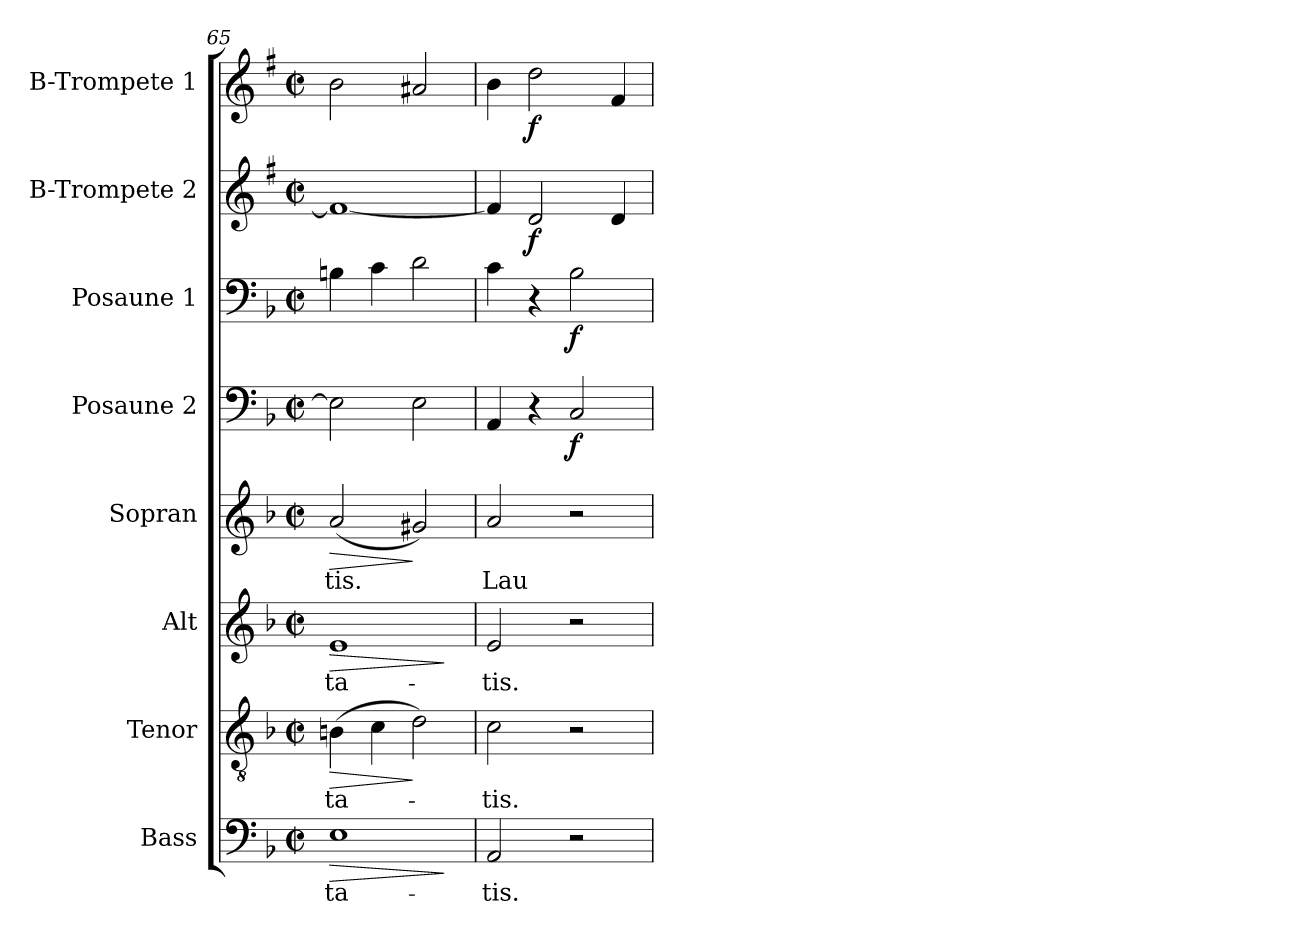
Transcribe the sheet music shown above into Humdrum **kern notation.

**kern	**text	**dynam	**kern	**text	**dynam	**kern	**text	**dynam	**kern	**text	**dynam	**kern	**dynam	**kern	**dynam	**kern	**dynam	**kern	**dynam
*part8	*part8	*part8	*part7	*part7	*part7	*part6	*part6	*part6	*part5	*part5	*part5	*part4	*part4	*part3	*part3	*part2	*part2	*part1	*part1
*staff8	*staff8	*staff8	*staff7	*staff7	*staff7	*staff6	*staff6	*staff6	*staff5	*staff5	*staff5	*staff4	*staff4	*staff3	*staff3	*staff2	*staff2	*staff1	*staff1
*I"Bass	*	*	*I"Tenor	*	*	*I"Alt	*	*	*I"Sopran	*	*	*I"Posaune 2	*	*I"Posaune 1	*	*I"B-Trompete 2	*	*I"B-Trompete 1	*
*I'B.	*	*	*I'T.	*	*	*I'A.	*	*	*I'S.	*	*	*I'Pos. 2	*	*I'Pos. 1	*	*I'B Trp. 2	*	*I'B Trp. 1	*
*clefF4	*	*	*clefGv2	*	*	*clefG2	*	*	*clefG2	*	*	*clefF4	*	*clefF4	*	*clefG2	*	*clefG2	*
*	*	*	*	*	*	*	*	*	*	*	*	*	*	*	*	*ITrd1c2	*	*ITrd1c2	*
*k[b-]	*	*	*k[b-]	*	*	*k[b-]	*	*	*k[b-]	*	*	*k[b-]	*	*k[b-]	*	*k[b-]	*	*k[b-]	*
*F:	*	*	*F:	*	*	*F:	*	*	*F:	*	*	*F:	*	*F:	*	*F:	*	*F:	*
*M2/2	*	*	*M2/2	*	*	*M2/2	*	*	*M2/2	*	*	*M2/2	*	*M2/2	*	*M2/2	*	*M2/2	*
*met(c|)	*	*	*met(c|)	*	*	*met(c|)	*	*	*met(c|)	*	*	*met(c|)	*	*met(c|)	*	*met(c|)	*	*met(c|)	*
=65	=65	=65	=65	=65	=65	=65	=65	=65	=65	=65	=65	=65	=65	=65	=65	=65	=65	=65	=65
!	!LO:LY:b	!LO:HP:b	!	!LO:LY:b	!LO:HP:b	!	!LO:LY:b	!LO:HP:b	!	!LO:LY:b	!LO:HP:b	!	!	!	!	!	!	!	!
1E	-ta-	>	(>4Bn\	-ta-	>	1e	-ta-	>	(<2a/	-tis.	>	2E\]	.	4Bn\	.	1e_	.	2a\	.
.	.	.	4c\	.	.	.	.	.	.	.	.	.	.	4c\	.	.	.	.	.
.	.	.	2d\)	.	]	.	.	.	2g#X/)	.	]	2E\	.	2d\	.	.	.	2g#X/	.
.	.	]	.	.	.	.	.	]	.	.	.	.	.	.	.	.	.	.	.
=66	=66	=66	=66	=66	=66	=66	=66	=66	=66	=66	=66	=66	=66	=66	=66	=66	=66	=66	=66
!	!LO:LY:b	!	!	!LO:LY:b	!	!	!LO:LY:b	!	!	!LO:LY:b	!	!	!	!	!	!	!	!	!
2AA/	-tis.	.	2c\	-tis.	.	2e/	-tis.	.	2a/	Lau-	.	4AA/	.	4c\	.	4e/]	.	4a\	.
!	!	!	!	!	!	!	!	!	!	!	!	!	!	!	!	!	!LO:DY:b	!	!LO:DY:b
.	.	.	.	.	.	.	.	.	.	.	.	4r	.	4r	.	2c/	f	2cc\	f
!	!	!	!	!	!	!	!	!	!	!	!	!	!LO:DY:b	!	!LO:DY:b	!	!	!	!
2r	.	.	2r	.	.	2r	.	.	2r	.	.	2C/	f	2B-\	f	.	.	.	.
.	.	.	.	.	.	.	.	.	.	.	.	.	.	.	.	4c/	.	4e/	.
=	=	=	=	=	=	=	=	=	=	=	=	=	=	=	=	=	=	=	=
*-	*-	*-	*-	*-	*-	*-	*-	*-	*-	*-	*-	*-	*-	*-	*-	*-	*-	*-	*-
